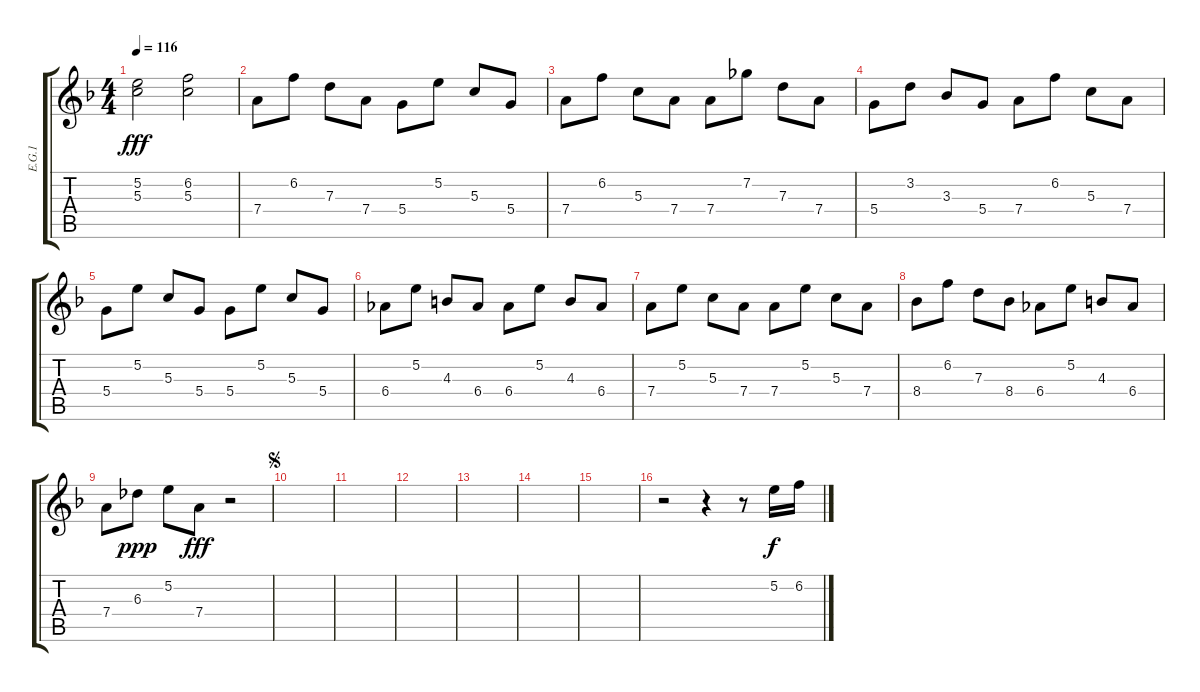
\track ("E.G.1" "E.G.1") {instrument overdrivenguitar}
\staff {score tabs}
\tuning (E4 B3 G3 D3 A2 E2) {hide}
\ts (4 4)
\tempo 116
\clef g2
\ks f
(5.2 5.3).2{dy fff} (6.2 5.3).2 |
7.4.8{instrument overdrivenguitar} 6.2.8 7.3.8 7.4.8 5.4.8 5.2.8 5.3.8 5.4.8 |
7.4.8 6.2.8 5.3.8 7.4.8 7.4.8 7.2.8 7.3.8 7.4.8 |
5.4.8 3.2.8 3.3.8 5.4.8 7.4.8 6.2.8 5.3.8 7.4.8 |
5.4.8 5.2.8 5.3.8 5.4.8 5.4.8 5.2.8 5.3.8 5.4.8 |
6.4.8 5.2.8 4.3.8 6.4.8 6.4.8 5.2.8 4.3.8 6.4.8 |
7.4.8 5.2.8 5.3.8 7.4.8 7.4.8 5.2.8 5.3.8 7.4.8 |
8.4.8 6.2.8 7.3.8 8.4.8 6.4.8 5.2.8 4.3.8 6.4.8 |
7.4.8 6.3.8{dy ppp} 5.2.8 7.4.8{dy fff} r.2 |
\jump segno
|
|
|
|
|
|
r.2 r.4 r.8 5.2.16{dy f} 6.2{h}.16
